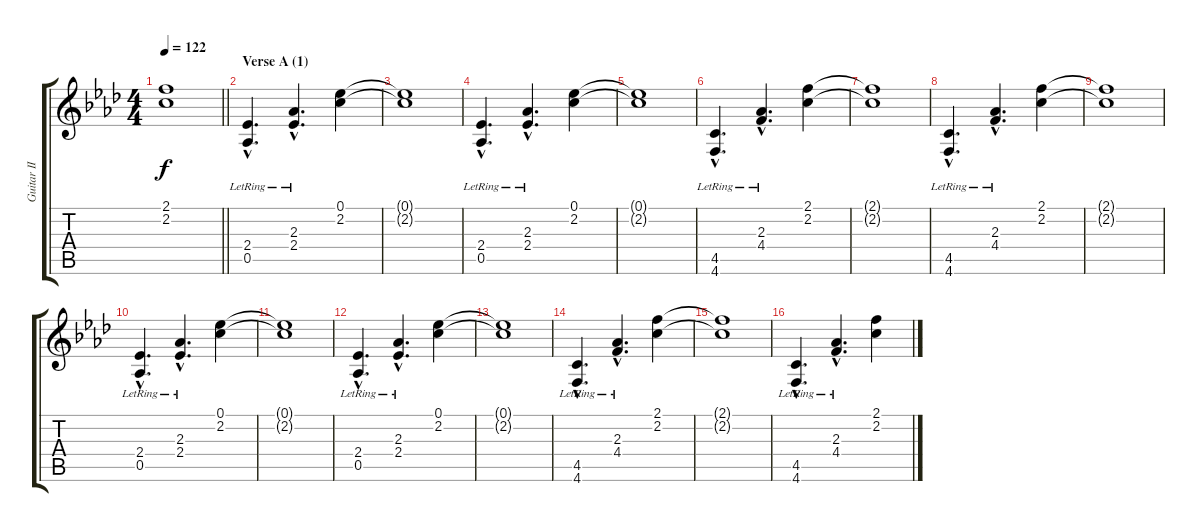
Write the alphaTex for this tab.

\track ("Guitar II" "Guitar II") {instrument distortionguitar}
\staff {score tabs}
\tuning (Eb4 Bb3 Gb3 Db3 Ab2 Db2) {hide}
\ts (4 4)
\tempo 122
\clef g2
\barLineRight lightlight
\ks ab
(2.1{t} 2.2{t}).1{dy f} |
\section ("" "Verse A (1)")
(2.4{hac} 0.5{hac lr}).4{d} (2.3{hac lr} 2.4{hac lr}).4{d} (0.1 2.2).4 |
(0.1{t} 2.2{t}).1 |
(2.4{hac} 0.5{hac lr}).4{d} (2.3{hac lr} 2.4{hac lr}).4{d} (0.1 2.2).4 |
(0.1{t} 2.2{t}).1 |
(4.5{hac lr} 4.6{hac lr}).4{d} (2.3{hac lr} 4.4{hac lr}).4{d} (2.1 2.2).4 |
(2.1{t} 2.2{t}).1 |
(4.5{hac lr} 4.6{hac lr}).4{d} (2.3{hac lr} 4.4{hac lr}).4{d} (2.1 2.2).4 |
(2.1{t} 2.2{t}).1 |
(2.4{hac} 0.5{hac lr}).4{d} (2.3{hac lr} 2.4{hac lr}).4{d} (0.1 2.2).4 |
(0.1{t} 2.2{t}).1 |
(2.4{hac} 0.5{hac lr}).4{d} (2.3{hac lr} 2.4{hac lr}).4{d} (0.1 2.2).4 |
(0.1{t} 2.2{t}).1 |
(4.5{hac lr} 4.6{hac lr}).4{d} (2.3{hac lr} 4.4{hac lr}).4{d} (2.1 2.2).4 |
(2.1{t} 2.2{t}).1 |
(4.5{hac lr} 4.6{hac lr}).4{d} (2.3{hac lr} 4.4{hac lr}).4{d} (2.1 2.2).4
